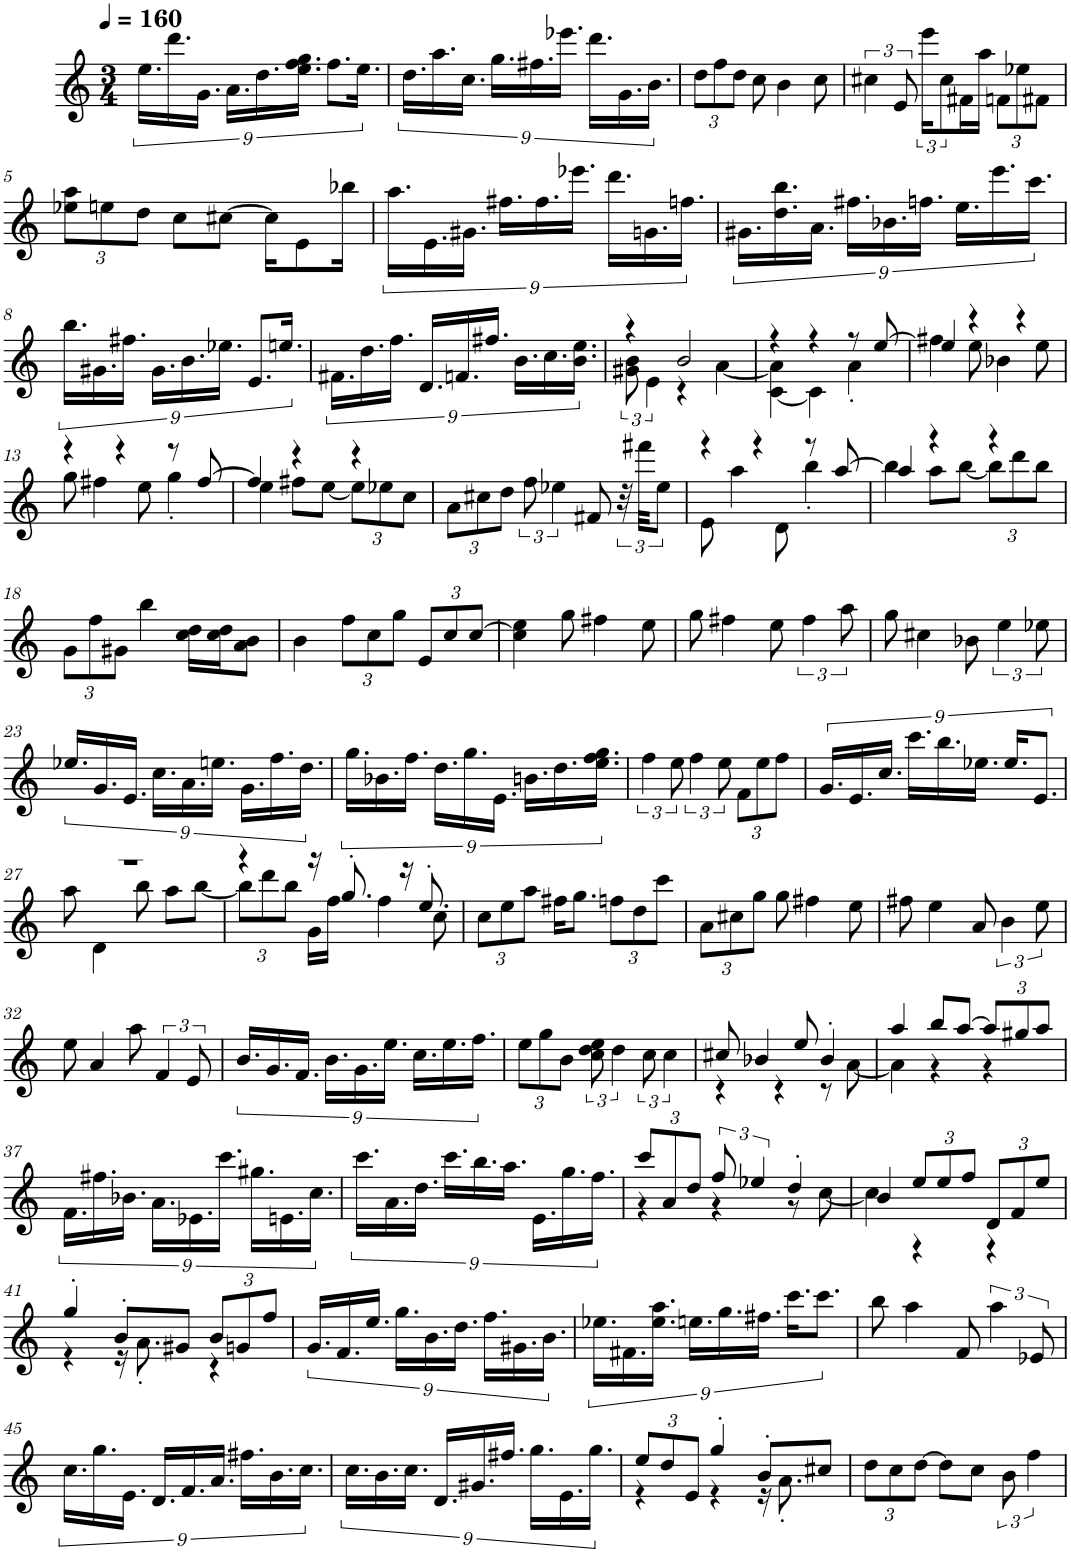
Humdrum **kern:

**kern
*part1
*staff1
*I"Flauto, Flute
*I'Fl.
*clefG2
*k[]
*M3/4
*MM160
=1
18.ee\LL
18.ddd\
18.g\JJ
18.a\LL
18.dd\
18.ee\ 18.ff\ 18.gg\JJ
9.ff\L
18.ee\Jk
=2
18.dd\LL
18.aa\
18.cc\JJ
18.gg\LL
18.ff#X\
18.eee-X\JJ
18.ddd\LL
18.g\
18.b\JJ
=3
*Xbrackettup
12dd\L
12ff\
12dd\J
8cc\
4b\
8cc\
=4
*brackettup
6cc#X\
12e/
24eee\KL
12cc#\
16f#X\L
16aa\JJ
*Xbrackettup
12fn\L
12ee-X\
12f#X\J
!!LO:LB:g=z
=5
12ee-X\ 12aa\L
12een\
12dd\J
8cc\L
[8cc#X\J
16cc#\KL]
8e\
16bb-X\Jk
=6
*brackettup
18.aa\LL
18.e\
18.g#X\JJ
18.ff#X\LL
18.ff#\
18.eee-X\JJ
18.ddd\LL
18.gn\
18.ffn\JJ
=7
18.g#X\LL
18.dd\ 18.bb\
18.a\JJ
18.ff#X\LL
18.b-X\
18.ffn\JJ
18.ee\LL
18.eee\
18.ccc\JJ
!!LO:LB:g=z
=8
18.bb\LL
18.g#X\
18.ff#X\JJ
18.g#\LL
18.b\
18.ee-X\JJ
9.e/L
18.een/Jk
=9
18.f#X\LL
18.dd\
18.ff\JJ
18.d/LL
18.fn/
18.ff#X/JJ
18.b\LL
18.cc\
18.b\ 18.ee\JJ
=10
*^
4r	12g#X\ 12b\
.	6e\
2b/	4r
.	[4a\
=11	=11
4r	[4c\ 4a\]
4r	4c\]
8r	4a'\
[8ee/	.
=12	=12
4ee/]	4ff#X\
4r	8ee\
.	4b-X\
4r	.
.	8ee\
!!LO:LB:g=z	!!
=13	=13
4r	8gg\
.	4ff#X\
4r	.
.	8ee\
8r	4gg'\
[8ff#/	.
=14	=14
4ff#/]	4ee\
4r	8ff#X\L
.	[8ee\J
*	*Xbrackettup
4r	12ee\L]
.	12ee-X\
.	12cc\J
*v	*v
=15
12a\L
12cc#X\
12dd\J
*brackettup
12ff\
6ee-X\
8f#X/
48r
48fff#X\KKL
12ee-\J
=16
*^
4r	8e\
.	4aa\
4r	.
.	8d\
8r	4bb'\
[8aa/	.
=17	=17
4aa/]	4bb\
4r	8aa\L
.	[8bb\J
*	*Xbrackettup
4r	12bb\L]
.	12ddd\
.	12bb\J
*v	*v
!!LO:LB:g=z
=18
12g\L
12ff\
12g#X\J
4bb\
16cc\ 16dd\LL
16cc\ 16dd\J
8a\ 8b\J
=19
4b\
12ff\L
12cc\
12gg\J
12e/L
12cc/
[12cc/J
=20
4cc\] 4ee\
8gg\
4ff#X\
8ee\
=21
8gg\
4ff#X\
8ee\
*brackettup
6ff#\
12aa\
=22
8gg\
4cc#X\
8b-X\
6ee\
12ee-X\
!!LO:LB:g=z
=23
18.ee-X/LL
18.g/
18.e/JJ
18.cc\LL
18.a\
18.een\JJ
18.g\LL
18.ff\
18.dd\JJ
=24
18.gg\LL
18.b-X\
18.ff\JJ
18.dd\LL
18.gg\
18.e\JJ
18.bn\LL
18.dd\
18.ee\ 18.ff\ 18.gg\JJ
=25
6ff\
12ee\
6ff\
12ee\
*Xbrackettup
12f\L
12ee\
12ff\J
=26
*brackettup
18.g/LL
18.e/
18.cc/JJ
18.ccc\LL
18.bb\
18.ee-X\JJ
18.ee-/KL
9.e/J
!!LO:LB:g=z
=27
*^
2.r	8aa\
.	4d\
.	8bb\
.	8aa\L
.	[8bb\J
=28	=28
*	*Xbrackettup
4r	12bb\L]
.	12ddd\
.	12bb\J
16r	16g\LL
8.gg'/	16ff\JJ
.	4ff\
16r	.
8.ee'/	.
.	8cc\
*v	*v
=29
12cc\L
12ee\
12aa\J
16ff#X\KL
8.gg\J
12ffn\L
12dd\
12ccc\J
=30
12a\L
12cc#X\
12gg\J
8gg\
4ff#X\
8ee\
=31
8ff#X\
4ee\
8a/
*brackettup
6b\
12ee\
!!LO:LB:g=z
=32
8ee\
4a/
8aa\
6f/
12e/
=33
18.b/LL
18.g/
18.f/JJ
18.b\LL
18.g\
18.ee\JJ
18.cc\LL
18.ee\
18.ff\JJ
=34
*Xbrackettup
12ee\L
12gg\
12b\J
*brackettup
12cc\ 12dd\ 12ee\
6dd\
12cc\
6cc\
=35
*^
8cc#X/	4r
4b-X/	.
.	4r
8ee/	.
4b-'/	8r
.	[8a\
=36	=36
4aa/	4a\]
8bb/L	4r
[8aa/J	.
*Xbrackettup	*
12aa/L]	4r
12gg#X/	.
12aa/J	.
*v	*v
!!LO:LB:g=z
=37
*brackettup
18.f\LL
18.ff#X\
18.b-X\JJ
18.a\LL
18.e-X\
18.ccc\JJ
18.gg#X\LL
18.en\
18.cc\JJ
=38
18.ccc\LL
18.a\
18.dd\JJ
18.ccc\LL
18.bb\
18.aa\JJ
18.e\LL
18.gg\
18.ff\JJ
=39
*Xbrackettup
*^
12ccc/L	4r
12a/	.
12dd/J	.
*brackettup	*
12ff/	4r
6ee-X/	.
4dd'/	8r
.	[8cc\
=40	=40
4b/	4cc\]
*Xbrackettup	*
12ee/L	4r
12ee/	.
12ff/J	.
12d/L	4r
12f/	.
12ee/J	.
!!LO:LB:g=z	!!
=41	=41
4gg'/	4r
8b'/L	16r
.	8.a'\
8g#X/J	.
12b/L	4r
12gn/	.
12ff/J	.
*v	*v
=42
*brackettup
18.g/LL
18.f/
18.ee/JJ
18.gg\LL
18.b\
18.dd\JJ
18.ff\LL
18.g#X\
18.b\JJ
=43
18.ee-X\LL
18.f#X\
18.ee-\ 18.aa\JJ
18.een\LL
18.gg\
18.ff#X\JJ
18.ccc\KL
9.ccc\J
=44
8bb\
4aa\
8f/
6aa\
12e-X/
!!LO:LB:g=z
=45
18.cc\LL
18.gg\
18.e\JJ
18.d/LL
18.f/
18.a/JJ
18.ff#X\LL
18.b\
18.cc\JJ
=46
18.cc\LL
18.b\
18.cc\JJ
18.d/LL
18.g#X/
18.ff#X/JJ
18.gg\LL
18.e\
18.gg\JJ
=47
*Xbrackettup
*^
12ee/L	4r
12dd/	.
12e/J	.
4gg'/	4r
8b'/L	16r
.	8.a'\
8cc#X/J	.
*v	*v
=48
12dd\L
12cc\
[12dd\J
8dd\L]
8cc\J
*brackettup
12b\
6ff\
=
*-
